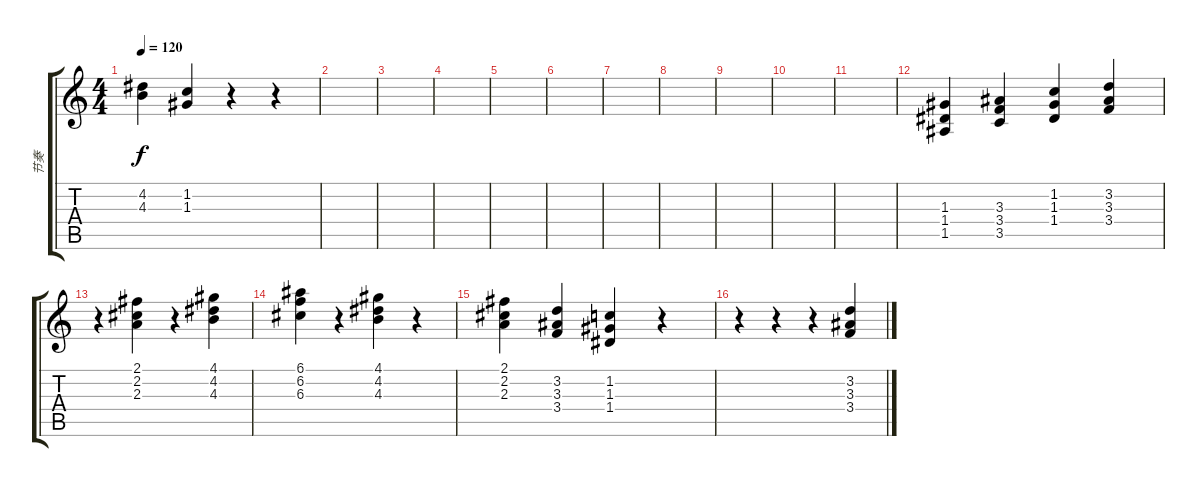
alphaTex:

\track ("节奏" "节奏") {instrument acousticguitarsteel}
\staff {score tabs}
\tuning (E4 B3 G3 D3 A2 E2) {hide}
\ts (4 4)
\tempo 120
\clef g2
\ks c
(4.2 4.3).4{dy f} (1.2 1.3).4 r.4 r.4 |
|
|
|
|
|
|
|
|
|
|
(1.3 1.4 1.5).4 (3.3 3.4 3.5).4 (1.2 1.3 1.4).4 (3.2 3.3 3.4).4 |
r.4 (2.1 2.2 2.3).4 r.4 (4.1 4.2 4.3).4 |
(6.1 6.2 6.3).4 r.4 (4.1 4.2 4.3).4 r.4 |
(2.1 2.2 2.3).4 (3.2 3.3 3.4).4 (1.2 1.3 1.4).4 r.4 |
r.4 r.4 r.4 (3.2 3.3 3.4).4
